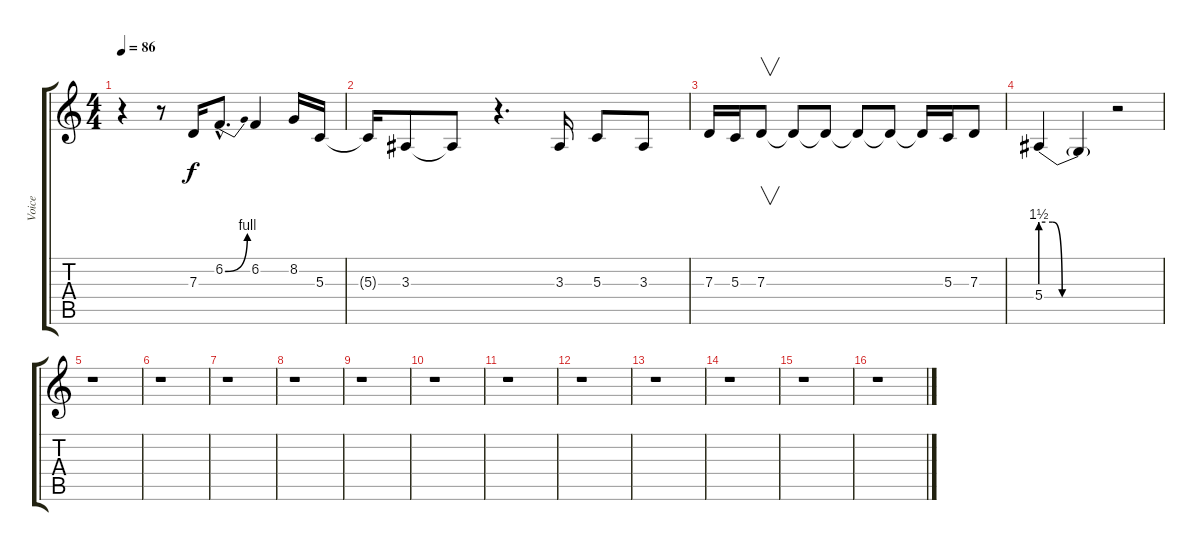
\track ("Voice" "Voice") {instrument flute}
\staff {score tabs}
\tuning (E4 B3 G3 D3 A2 E2) {hide}
\ts (4 4)
\tempo 86
\clef g2
\ks c
r.4{dy f volume 13} r.8 7.3.16 6.2{be (bend 0 0 60 4) hac}.8{d} 6.2.4 8.2.16 5.3.16 |
5.3{t}.16 3.3.8 3.3{t}.8 r.4{d} 3.3.16 5.3.8 3.3.8 |
7.3.16 5.3.16 7.3.8{v} 7.3{t}.8 7.3{t}.8 7.3{t}.8 7.3{t}.8 7.3{t}.16 5.3.16 7.3.8 |
5.4{be (custom 0 6 10 6 18 0 40 0 60 0)}.4{volume 4} 5.4{t}.4 r.2 |
r.1 |
r.1 |
r.1 |
r.1 |
r.1 |
r.1 |
r.1 |
r.1 |
r.1 |
r.1 |
r.1 |
r.1
